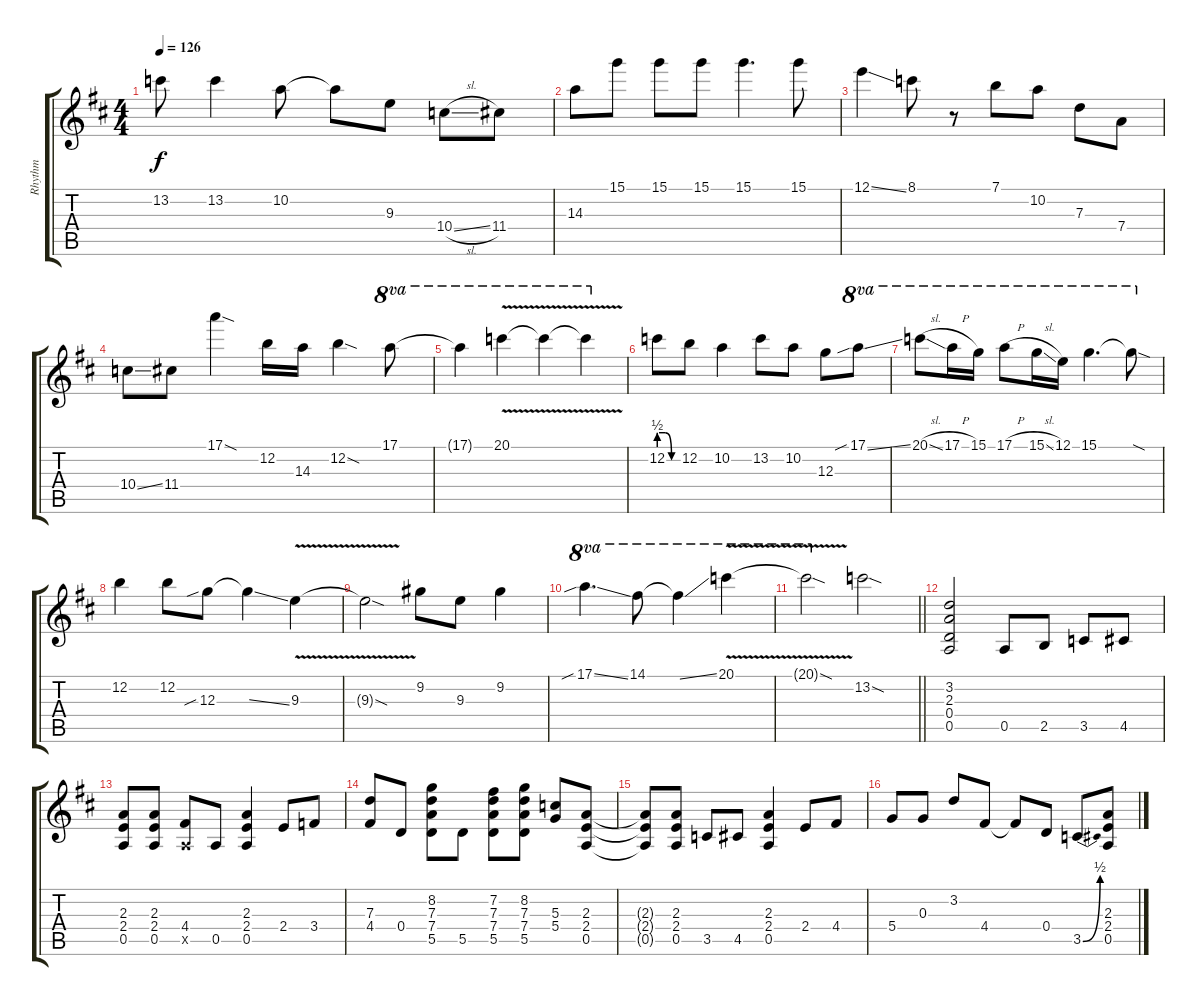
\track ("Rhythm" "Rhythm") {instrument distortionguitar}
\staff {score tabs}
\tuning (E4 B3 G3 D3 A2 E2) {hide}
\ts (4 4)
\tempo 126
\clef g2
\ks d
13.2.8{dy f} 13.2.4 10.2.8 10.2{t}.8 9.3.8 10.4{sl}.8 11.4.8 |
14.3.8 15.1.8 15.1.8 15.1.8 15.1.4{d} 15.1.8 |
12.1{ss}.4 8.1.8 r.8 7.1.8 10.2.8 7.3.8 7.4.8 |
10.4{ss}.8 11.4.8 17.1{sod}.4 12.2.16 14.3.16 12.2{sod}.4 17.1.8{ot 8va} |
17.1{t}.4{ot 8va} 20.1{v}.4{ot 8va} 20.1{v t}.4{ot 8va} 20.1{v t}.4{ot 8va} |
12.2{be (custom 0 2 20 2 40 0 60 0)}.8 12.2.8 10.2.4 13.2.8 10.2.8 12.3.8 17.1{sib ss}.8{ot 8va} |
20.1{sl}.8{ot 8va} 17.1{h}.16{ot 8va} 15.1.16{ot 8va} 17.1{h}.8{ot 8va} 15.1{sl}.16{ot 8va} 12.1.16{ot 8va} 15.1.4{d ot 8va} 15.1{sod t}.8{ot 8va} |
12.2.4 12.2.8 12.3{sib}.8 12.3{ss t}.4 9.3{v}.4 |
9.3{sod t}.2 9.2.8 9.3.8 9.2.4 |
17.1{sib ss}.4{d ot 8va} 14.1.8{ot 8va} 14.1{ss t}.4{ot 8va} 20.1{v}.4{ot 8va} |
\barLineRight lightlight
20.1{sod t}.2{ot 8va} 13.2{sod}.2 |
(3.2 2.3 0.4 0.5).2 0.5.8 2.5.8 3.5.8 4.5.8 |
(2.3 2.4 0.5).8 (2.3 2.4 0.5).8 (4.4 0.5{x}).8 0.5.8 (2.3 2.4 0.5).4 2.4.8 3.4.8 |
(7.3 4.4).8 0.4.8 (8.2 7.3 7.4 5.5).8 5.5.8 (7.2 7.3 7.4 5.5).8 (8.2 7.3 7.4 5.5).8 (5.3 5.4).8 (2.3 2.4 0.5).8 |
(2.3{t} 2.4{t} 0.5{t}).8 (2.3 2.4 0.5).8 3.5.8 4.5.8 (2.3 2.4 0.5).4 2.4.8 4.4.8 |
5.4.8 0.3.8 3.2.8 4.4.8 4.4{t}.8 0.4.8 3.5{be (bend 0 0 60 2)}.8 (2.3 2.4 0.5).8
